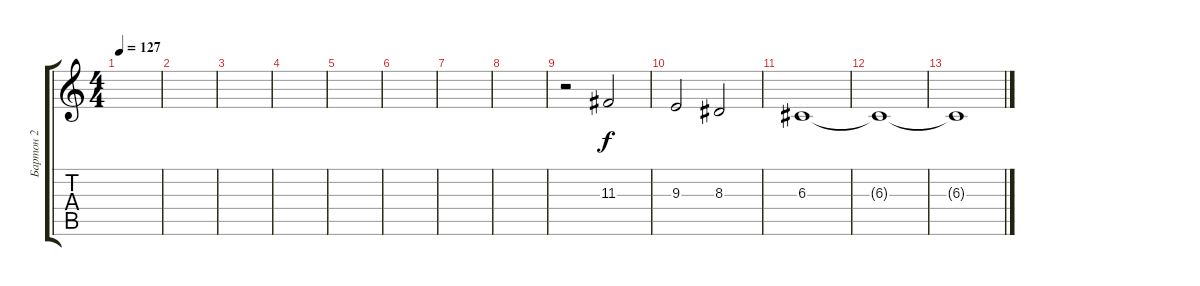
\track ("Бартон 2" "Бартон 2") {instrument choiraahs}
\staff {score tabs}
\tuning (E4 B3 G3 D3 A2 E2) {hide}
\ts (4 4)
\tempo 127
\clef g2
\ks c
|
|
|
|
|
|
|
|
r.2 11.3.2 |
9.3.2 8.3.2 |
6.3.1{volume 0} |
6.3{t}.1{dy f} |
6.3{t}.1
